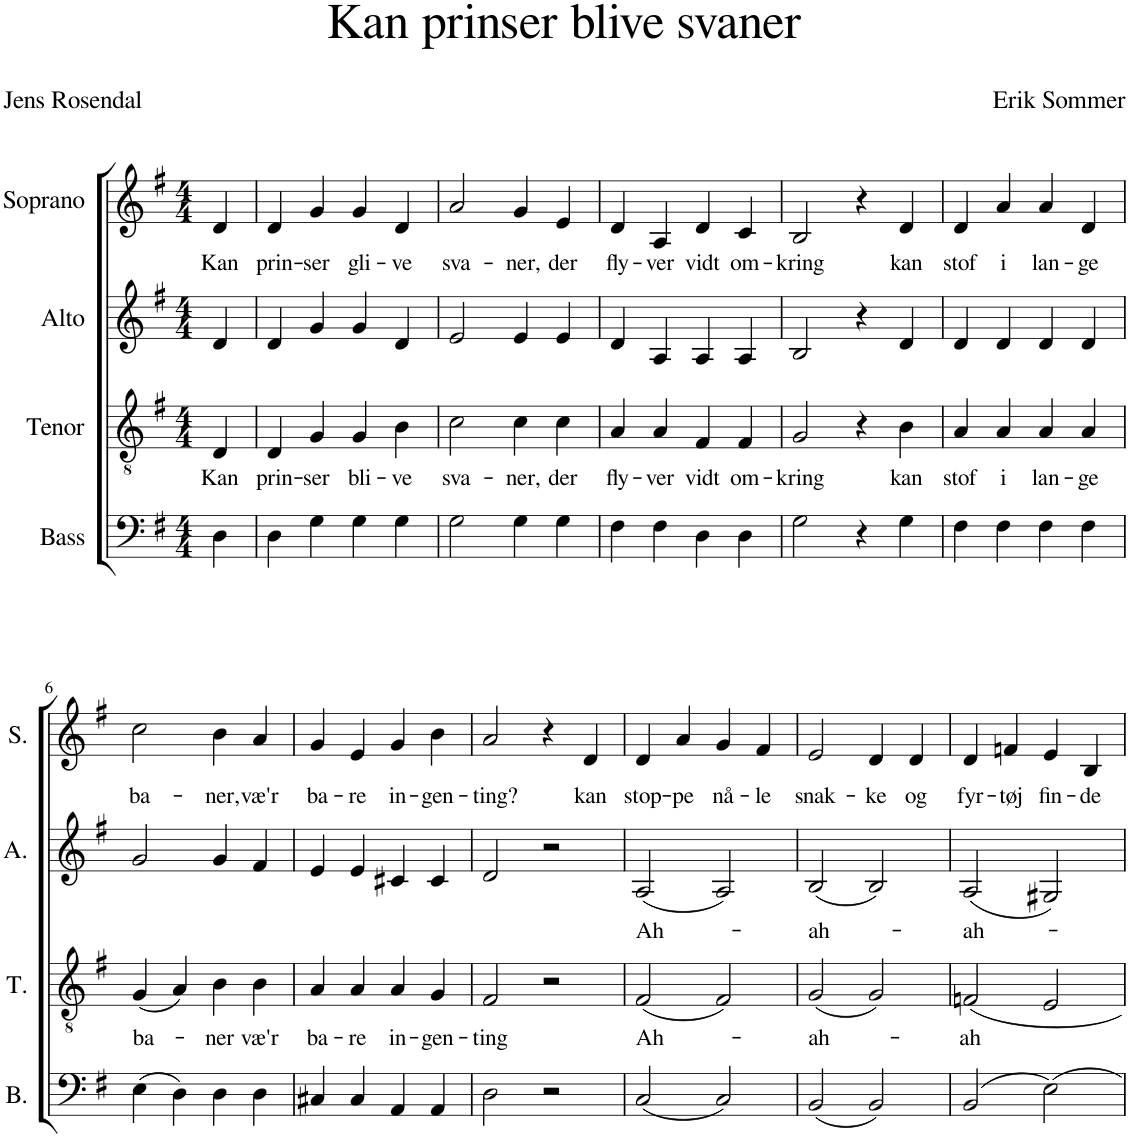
**kern	**kern	**text	**kern	**text	**kern	**text
*part4	*part3	*part3	*part2	*part2	*part1	*part1
*staff4	*staff3	*staff3	*staff2	*staff2	*staff1	*staff1
*I"Bass	*I"Tenor	*	*I"Alto	*	*I"Soprano	*
*I'B.	*I'T.	*	*I'A.	*	*I'S.	*
*clefF4	*clefGv2	*	*clefG2	*	*clefG2	*
*k[f#]	*k[f#]	*	*k[f#]	*	*k[f#]	*
*M4/4	*M4/4	*	*M4/4	*	*M4/4	*
=	=	=	=	=	=	=
!	!	!LO:LY:b	!	!	!	!LO:LY:b
4D\	4D/	Kan	4d/	.	4d/	Kan
=1	=1	=1	=1	=1	=1	=1
!	!	!LO:LY:b	!	!	!	!LO:LY:b
4D\	4D/	prin-	4d/	.	4d/	prin-
!	!	!LO:LY:b	!	!	!	!LO:LY:b
4G\	4G/	-ser	4g/	.	4g/	-ser
!	!	!LO:LY:b	!	!	!	!LO:LY:b
4G\	4G/	bli-	4g/	.	4g/	gli-
!	!	!LO:LY:b	!	!	!	!LO:LY:b
4G\	4B\	-ve	4d/	.	4d/	-ve
=2	=2	=2	=2	=2	=2	=2
!	!	!LO:LY:b	!	!	!	!LO:LY:b
2G\	2c\	sva-	2e/	.	2a/	sva-
!	!	!LO:LY:b	!	!	!	!LO:LY:b
4G\	4c\	-ner,	4e/	.	4g/	-ner,
!	!	!LO:LY:b	!	!	!	!LO:LY:b
4G\	4c\	der	4e/	.	4e/	der
=3	=3	=3	=3	=3	=3	=3
!	!	!LO:LY:b	!	!	!	!LO:LY:b
4F#\	4A/	fly-	4d/	.	4d/	fly-
!	!	!LO:LY:b	!	!	!	!LO:LY:b
4F#\	4A/	-ver	4A/	.	4A/	-ver
!	!	!LO:LY:b	!	!	!	!LO:LY:b
4D\	4F#/	vidt	4A/	.	4d/	vidt
!	!	!LO:LY:b	!	!	!	!LO:LY:b
4D\	4F#/	om-	4A/	.	4c/	om-
=4	=4	=4	=4	=4	=4	=4
!	!	!LO:LY:b	!	!	!	!LO:LY:b
2G\	2G/	-kring	2B/	.	2B/	-kring
4r	4r	.	4r	.	4r	.
!	!	!LO:LY:b	!	!	!	!LO:LY:b
4G\	4B\	kan	4d/	.	4d/	kan
=5	=5	=5	=5	=5	=5	=5
!	!	!LO:LY:b	!	!	!	!LO:LY:b
4F#\	4A/	stof	4d/	.	4d/	stof
!	!	!LO:LY:b	!	!	!	!LO:LY:b
4F#\	4A/	i	4d/	.	4a/	i
!	!	!LO:LY:b	!	!	!	!LO:LY:b
4F#\	4A/	lan-	4d/	.	4a/	lan-
!	!	!LO:LY:b	!	!	!	!LO:LY:b
4F#\	4A/	-ge	4d/	.	4d/	-ge
!!LO:LB:g=z
=6	=6	=6	=6	=6	=6	=6
!	!	!LO:LY:b	!	!	!	!LO:LY:b
(4E\	(4G/	ba-	2g/	.	2cc\	ba-
4D\)	4A/)	.	.	.	.	.
!	!	!LO:LY:b	!	!	!	!LO:LY:b
4D\	4B\	-ner	4g/	.	4b\	-ner,
!	!	!LO:LY:b	!	!	!	!LO:LY:b
4D\	4B\	væ'r	4f#/	.	4a/	væ'r
=7	=7	=7	=7	=7	=7	=7
!	!	!LO:LY:b	!	!	!	!LO:LY:b
4C#X/	4A/	ba-	4e/	.	4g/	ba-
!	!	!LO:LY:b	!	!	!	!LO:LY:b
4C#/	4A/	-re	4e/	.	4e/	-re
!	!	!LO:LY:b	!	!	!	!LO:LY:b
4AA/	4A/	in-	4c#X/	.	4g/	in-
!	!	!LO:LY:b	!	!	!	!LO:LY:b
4AA/	4G/	-gen-	4c#/	.	4b\	-gen-
=8	=8	=8	=8	=8	=8	=8
!	!	!LO:LY:b	!	!	!	!LO:LY:b
2D\	2F#/	-ting	2d/	.	2a/	-ting?
2r	2r	.	2r	.	4r	.
!	!	!	!	!	!	!LO:LY:b
.	.	.	.	.	4d/	kan
=9	=9	=9	=9	=9	=9	=9
!	!	!LO:LY:b	!	!LO:LY:b	!	!LO:LY:b
(2C/	(2F#/	Ah-	(2A/	Ah-	4d/	stop-
!	!	!	!	!	!	!LO:LY:b
.	.	.	.	.	4a/	-pe
!	!	!	!	!	!	!LO:LY:b
2C/)	2F#/)	.	2A/)	.	4g/	nå-
!	!	!	!	!	!	!LO:LY:b
.	.	.	.	.	4f#/	-le
=10	=10	=10	=10	=10	=10	=10
!	!	!LO:LY:b	!	!LO:LY:b	!	!LO:LY:b
(2BB/	(2G/	-ah-	(2B/	-ah-	2e/	snak-
!	!	!	!	!	!	!LO:LY:b
2BB/)	2G/)	.	2B/)	.	4d/	-ke
!	!	!	!	!	!	!LO:LY:b
.	.	.	.	.	4d/	og
=11	=11	=11	=11	=11	=11	=11
!	!	!LO:LY:b	!	!LO:LY:b	!	!LO:LY:b
(2BB/	2Fn/	-ah	(2A/	-ah-	4d/	fyr-
!	!	!	!	!	!	!LO:LY:b
.	.	.	.	.	4fn/	-tøj
!	!	!	!	!	!	!LO:LY:b
2E\)	2E/	.	2G#X/)	.	4e/	fin-
!	!	!	!	!	!	!LO:LY:b
.	.	.	.	.	4B/	-de
=	=	=	=	=	=	=
*-	*-	*-	*-	*-	*-	*-
